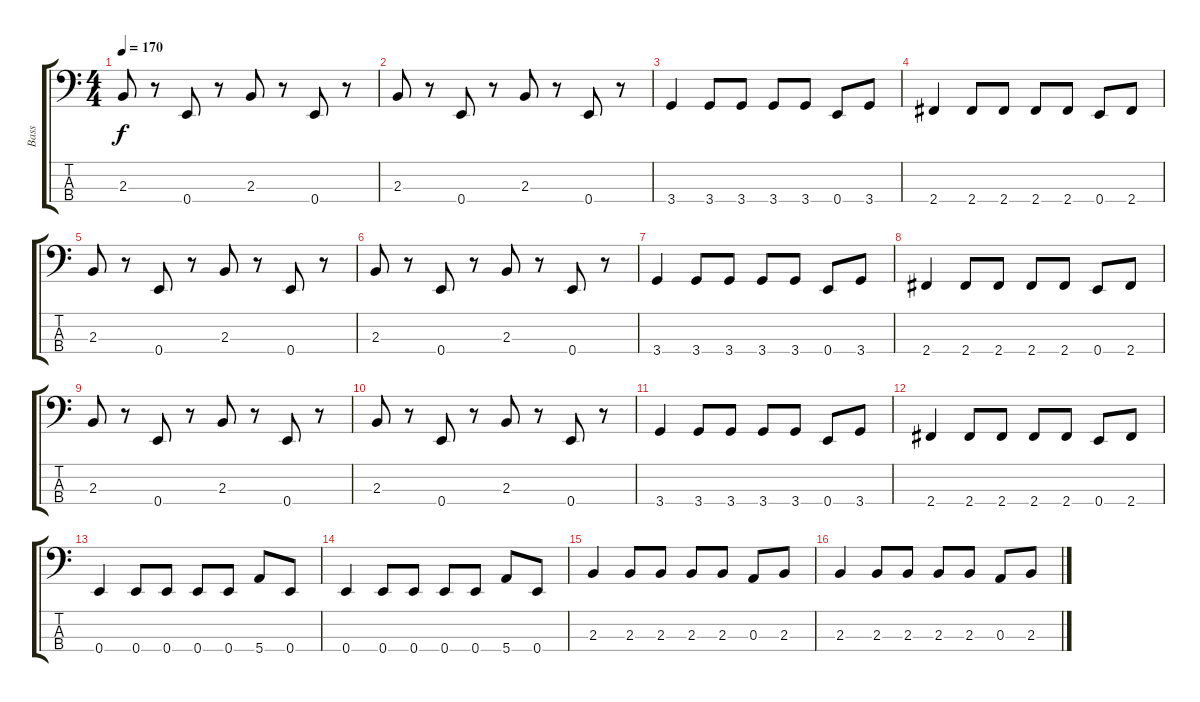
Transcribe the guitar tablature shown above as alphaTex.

\track ("Bass" "Bass") {instrument electricbasspick}
\staff {score tabs}
\tuning (G2 D2 A1 E1) {hide}
\ts (4 4)
\tempo 170
\clef f4
\ks c
2.3.8{dy f instrument electricbasspick} r.8 0.4.8 r.8 2.3.8 r.8 0.4.8 r.8 |
2.3.8 r.8 0.4.8 r.8 2.3.8 r.8 0.4.8 r.8 |
3.4.4 3.4.8 3.4.8 3.4.8 3.4.8 0.4.8 3.4.8 |
2.4.4 2.4.8 2.4.8 2.4.8 2.4.8 0.4.8 2.4.8 |
2.3.8 r.8 0.4.8 r.8 2.3.8 r.8 0.4.8 r.8 |
2.3.8 r.8 0.4.8 r.8 2.3.8 r.8 0.4.8 r.8 |
3.4.4 3.4.8 3.4.8 3.4.8 3.4.8 0.4.8 3.4.8 |
2.4.4 2.4.8 2.4.8 2.4.8 2.4.8 0.4.8 2.4.8 |
2.3.8 r.8 0.4.8 r.8 2.3.8 r.8 0.4.8 r.8 |
2.3.8 r.8 0.4.8 r.8 2.3.8 r.8 0.4.8 r.8 |
3.4.4 3.4.8 3.4.8 3.4.8 3.4.8 0.4.8 3.4.8 |
2.4.4 2.4.8 2.4.8 2.4.8 2.4.8 0.4.8 2.4.8 |
0.4.4 0.4.8 0.4.8 0.4.8 0.4.8 5.4.8 0.4.8 |
0.4.4 0.4.8 0.4.8 0.4.8 0.4.8 5.4.8 0.4.8 |
2.3.4 2.3.8 2.3.8 2.3.8 2.3.8 0.3.8 2.3.8 |
2.3.4 2.3.8 2.3.8 2.3.8 2.3.8 0.3.8 2.3.8
